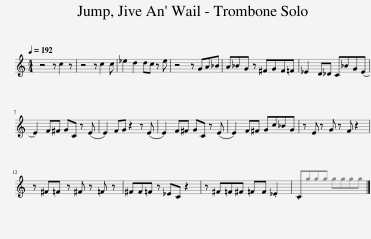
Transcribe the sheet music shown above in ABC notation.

X:1
L:1/8
Q:1/4=192
M:4/4
I:linebreak $
K:C
V:1 treble
V:1
 z4 z c2 z | z4 z c2 c | _e2 d2 dc z e | z4 z GA_B | A_BG z ^FGF=F | %5
 _E2 D_D C_BG(E |$ E2) F^F GC z (E | E2) FG z2 z (E | E2) F^F GC z (E | E2) F^F Gc_BG | %10
 z E z G z F z2 |$ z ^F=F z ^F z =F z | ^FF=F z _EC z2 | z ^F=F^F =FF ._E2 | .Cggg gggg |] %15
